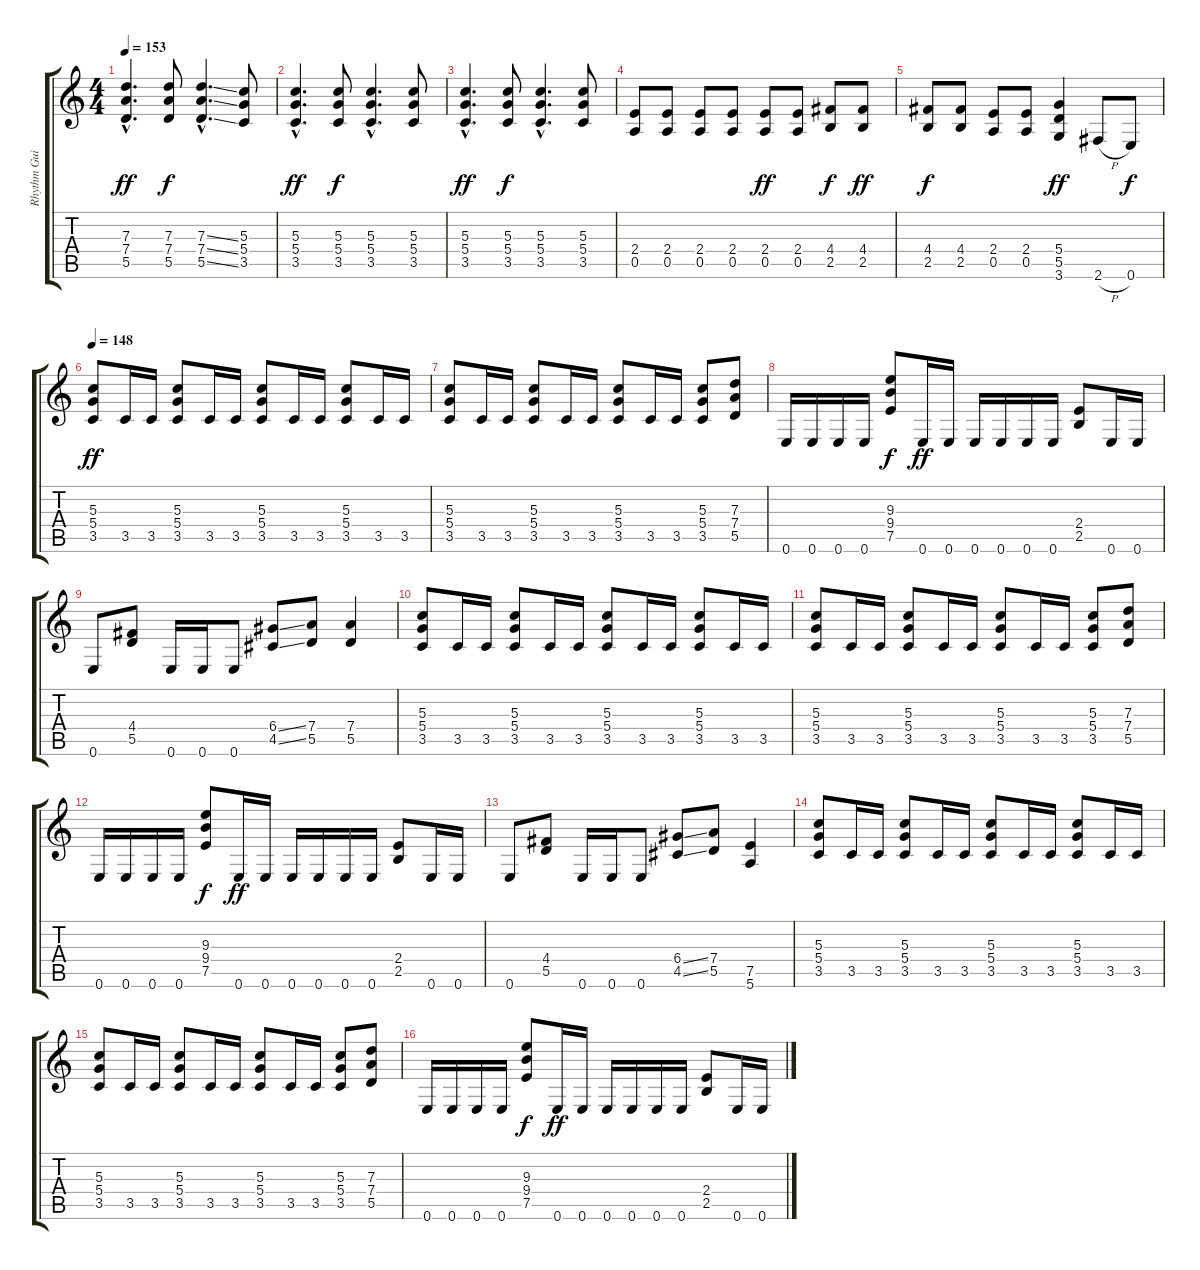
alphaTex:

\track ("Rhythm Guitar" "Rhythm Gui") {instrument distortionguitar}
\staff {score tabs}
\tuning (E4 B3 G3 D3 A2 E2) {hide}
\ts (4 4)
\tempo 153
\clef g2
\ks c
(7.3{hac} 7.4{hac} 5.5{hac}).4{d dy ff} (7.3 7.4 5.5).8{dy f} (7.3{ss hac} 7.4{ss hac} 5.5{ss hac}).4{d} (5.3 5.4 3.5).8 |
(5.3{hac} 5.4{hac} 3.5{hac}).4{d dy ff} (5.3 5.4 3.5).8{dy f} (5.3{hac} 5.4{hac} 3.5{hac}).4{d} (5.3 5.4 3.5).8 |
(5.3{hac} 5.4{hac} 3.5{hac}).4{d dy ff} (5.3 5.4 3.5).8{dy f} (5.3{hac} 5.4{hac} 3.5{hac}).4{d} (5.3 5.4 3.5).8 |
(2.4 0.5).8 (2.4 0.5).8 (2.4 0.5).8 (2.4 0.5).8 (2.4 0.5).8{dy ff} (2.4 0.5).8 (4.4 2.5).8{dy f} (4.4 2.5).8{dy ff} |
(4.4 2.5).8{dy f} (4.4 2.5).8 (2.4 0.5).8 (2.4 0.5).8 (5.4 5.5 3.6).4{dy ff} 2.6{h}.8 0.6.8{dy f} |
\tempo 148
(5.3 5.4 3.5).8{dy ff} 3.5.16 3.5.16 (5.3 5.4 3.5).8 3.5.16 3.5.16 (5.3 5.4 3.5).8 3.5.16 3.5.16 (5.3 5.4 3.5).8 3.5.16 3.5.16 |
(5.3 5.4 3.5).8 3.5.16 3.5.16 (5.3 5.4 3.5).8 3.5.16 3.5.16 (5.3 5.4 3.5).8 3.5.16 3.5.16 (5.3 5.4 3.5).8 (7.3 7.4 5.5).8 |
0.6.16 0.6.16 0.6.16 0.6.16 (9.3 9.4 7.5).8{dy f} 0.6.16{dy ff} 0.6.16 0.6.16 0.6.16 0.6.16 0.6.16 (2.4 2.5).8 0.6.16 0.6.16 |
0.6.8 (4.4 5.5).8 0.6.16 0.6.16 0.6.8 (6.4{ss} 4.5{ss}).8 (7.4 5.5).8 (7.4 5.5).4 |
(5.3 5.4 3.5).8 3.5.16 3.5.16 (5.3 5.4 3.5).8 3.5.16 3.5.16 (5.3 5.4 3.5).8 3.5.16 3.5.16 (5.3 5.4 3.5).8 3.5.16 3.5.16 |
(5.3 5.4 3.5).8 3.5.16 3.5.16 (5.3 5.4 3.5).8 3.5.16 3.5.16 (5.3 5.4 3.5).8 3.5.16 3.5.16 (5.3 5.4 3.5).8 (7.3 7.4 5.5).8 |
0.6.16 0.6.16 0.6.16 0.6.16 (9.3 9.4 7.5).8{dy f} 0.6.16{dy ff} 0.6.16 0.6.16 0.6.16 0.6.16 0.6.16 (2.4 2.5).8 0.6.16 0.6.16 |
0.6.8 (4.4 5.5).8 0.6.16 0.6.16 0.6.8 (6.4{ss} 4.5{ss}).8 (7.4 5.5).8 (7.5 5.6).4 |
(5.3 5.4 3.5).8 3.5.16 3.5.16 (5.3 5.4 3.5).8 3.5.16 3.5.16 (5.3 5.4 3.5).8 3.5.16 3.5.16 (5.3 5.4 3.5).8 3.5.16 3.5.16 |
(5.3 5.4 3.5).8 3.5.16 3.5.16 (5.3 5.4 3.5).8 3.5.16 3.5.16 (5.3 5.4 3.5).8 3.5.16 3.5.16 (5.3 5.4 3.5).8 (7.3 7.4 5.5).8 |
0.6.16 0.6.16 0.6.16 0.6.16 (9.3 9.4 7.5).8{dy f} 0.6.16{dy ff} 0.6.16 0.6.16 0.6.16 0.6.16 0.6.16 (2.4 2.5).8 0.6.16 0.6.16
